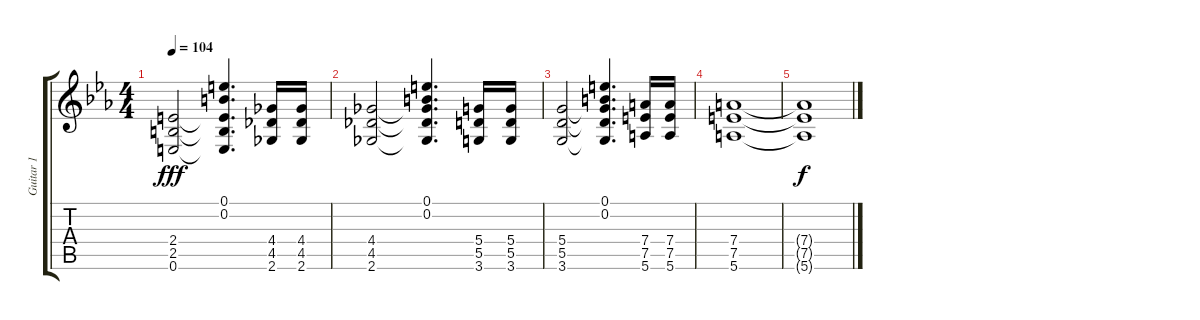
\track ("Guitar 1" "Guitar 1") {instrument electricguitarclean}
\staff {score tabs}
\tuning (E4 B3 G3 D3 A2 E2) {hide}
\ts (4 4)
\tempo 104
\clef g2
\ks eb
(2.4 2.5 0.6).2{dy fff} (0.1 0.2 2.4{t} 2.5{t} 0.6{t}).4{d} (4.4 4.5 2.6).16 (4.4 4.5 2.6).16 |
(4.4 4.5 2.6).2 (0.1 0.2 4.4{t} 4.5{t} 2.6{t}).4{d} (5.4 5.5 3.6).16 (5.4 5.5 3.6).16 |
(5.4 5.5 3.6).2 (0.1 0.2 5.4{t} 5.5{t} 3.6{t}).4{d} (7.4 7.5 5.6).16 (7.4 7.5 5.6).16 |
(7.4 7.5 5.6).1 |
(7.4{t} 7.5{t} 5.6{t}).1{dy f}
